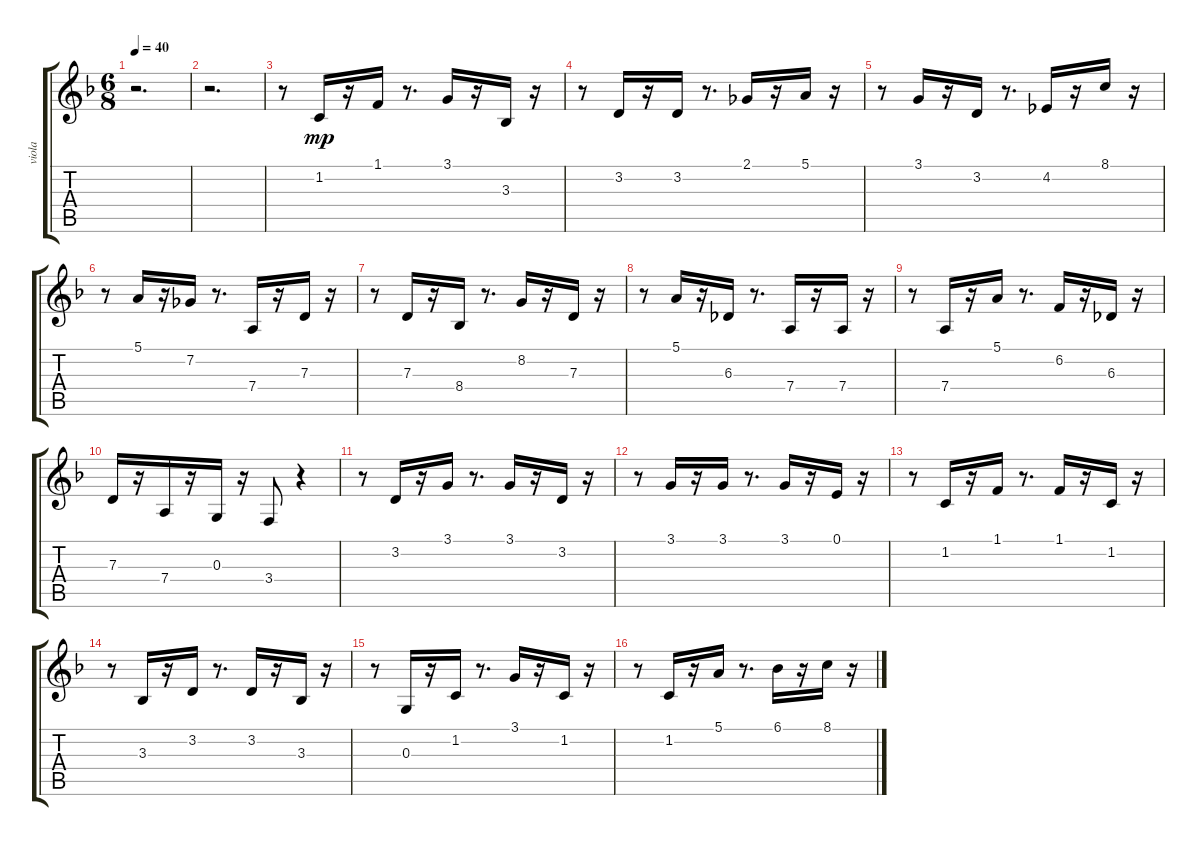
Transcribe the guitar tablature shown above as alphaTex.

\track ("viola" "viola") {instrument stringensemble1}
\staff {score tabs}
\tuning (E4 B3 G3 D3 A2 E2) {hide}
\ts (6 8)
\tempo 40
\clef g2
\ks dminor
r.2{d dy mp} |
r.2{d} |
r.8 1.2.16 r.16 1.1.16 r.8{d} 3.1.16 r.16 3.3.16 r.16 |
r.8 3.2.16 r.16 3.2.16 r.8{d} 2.1.16 r.16 5.1.16 r.16 |
r.8 3.1.16 r.16 3.2.16 r.8{d} 4.2.16 r.16 8.1.16 r.16 |
r.8 5.1.16 r.16 7.2.16 r.8{d} 7.4.16 r.16 7.3.16 r.16 |
r.8 7.3.16 r.16 8.4.16 r.8{d} 8.2.16 r.16 7.3.16 r.16 |
r.8 5.1.16 r.16 6.3.16 r.8{d} 7.4.16 r.16 7.4.16 r.16 |
r.8 7.4.16 r.16 5.1.16 r.8{d} 6.2.16 r.16 6.3.16 r.16 |
7.3.16 r.16 7.4.16 r.16 0.3.16 r.16 3.4.8 r.4 |
r.8 3.2.16 r.16 3.1.16 r.8{d} 3.1.16 r.16 3.2.16 r.16 |
r.8 3.1.16 r.16 3.1.16 r.8{d} 3.1.16 r.16 0.1.16 r.16 |
r.8 1.2.16 r.16 1.1.16 r.8{d} 1.1.16 r.16 1.2.16 r.16 |
r.8 3.3.16 r.16 3.2.16 r.8{d} 3.2.16 r.16 3.3.16 r.16 |
r.8 0.3.16 r.16 1.2.16 r.8{d} 3.1.16 r.16 1.2.16 r.16 |
r.8 1.2.16 r.16 5.1.16 r.8{d} 6.1.16 r.16 8.1.16 r.16
